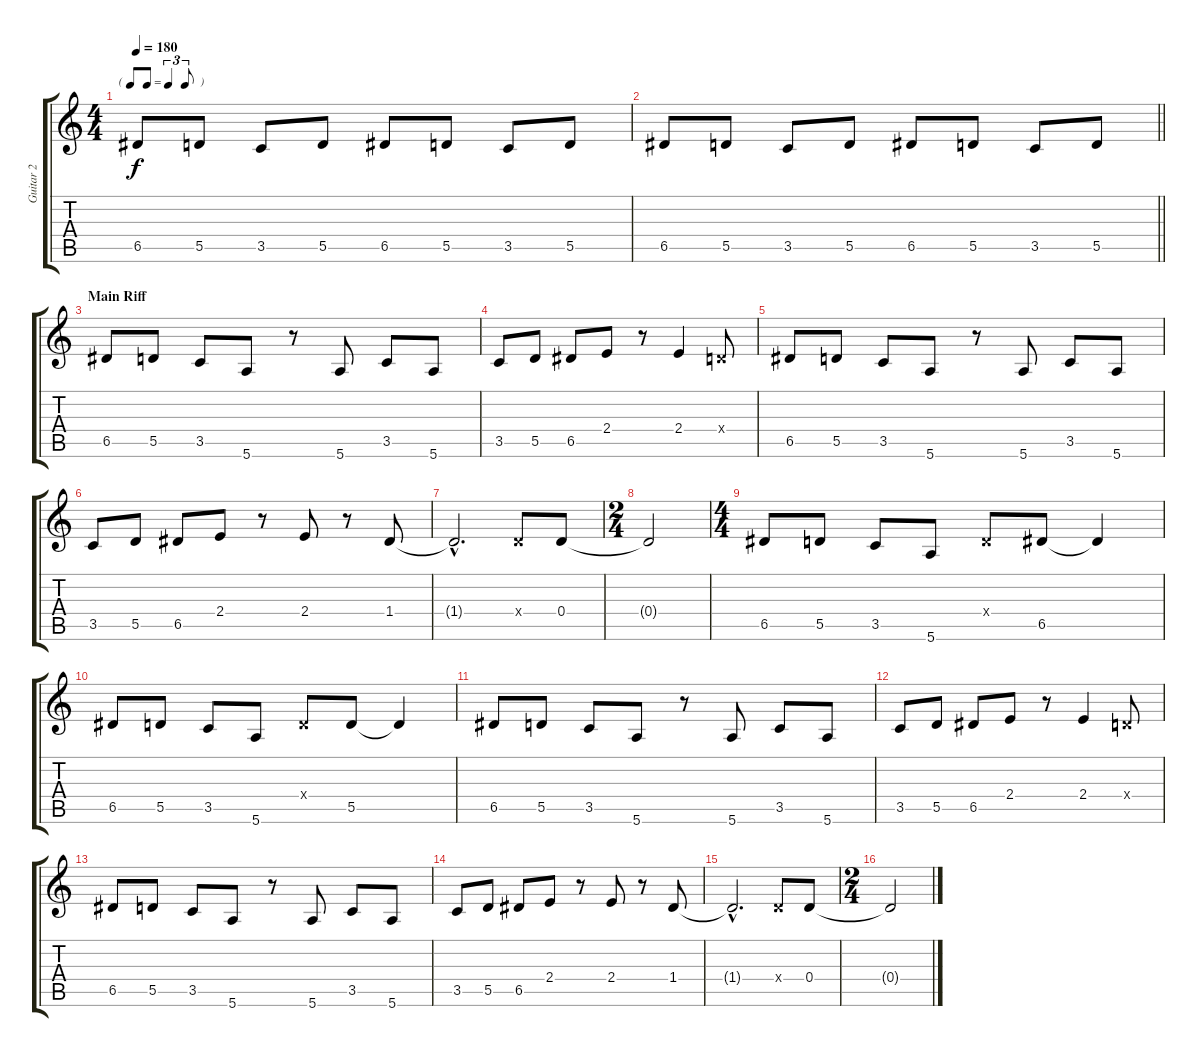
\track ("Guitar 2" "Guitar 2") {instrument electricguitarmuted}
\staff {score tabs}
\tuning (E4 B3 G3 D3 A2 E2) {hide}
\ts (4 4)
\tf triplet8th
\tempo 180
\clef g2
\ks c
6.5.8{dy f} 5.5.8 3.5.8 5.5.8 6.5.8 5.5.8 3.5.8 5.5.8 |
\barLineRight lightlight
6.5.8 5.5.8 3.5.8 5.5.8 6.5.8 5.5.8 3.5.8 5.5.8 |
\section ("" "Main Riff")
6.5.8 5.5.8 3.5.8 5.6.8 r.8 5.6.8 3.5.8 5.6.8 |
3.5.8 5.5.8 6.5.8 2.4.8 r.8 2.4.4 0.4{x}.8 |
6.5.8 5.5.8 3.5.8 5.6.8 r.8 5.6.8 3.5.8 5.6.8 |
3.5.8 5.5.8 6.5.8 2.4.8 r.8 2.4.8 r.8 1.4.8 |
1.4{hac t}.2{d} 0.4{x}.8 0.4.8 |
\ts (2 4)
0.4{t}.2 |
\ts (4 4)
6.5.8 5.5.8 3.5.8 5.6.8 0.4{x}.8 6.5.8 6.5{t}.4 |
6.5.8 5.5.8 3.5.8 5.6.8 0.4{x}.8 5.5.8 5.5{t}.4 |
6.5.8 5.5.8 3.5.8 5.6.8 r.8 5.6.8 3.5.8 5.6.8 |
3.5.8 5.5.8 6.5.8 2.4.8 r.8 2.4.4 0.4{x}.8 |
6.5.8 5.5.8 3.5.8 5.6.8 r.8 5.6.8 3.5.8 5.6.8 |
3.5.8 5.5.8 6.5.8 2.4.8 r.8 2.4.8 r.8 1.4.8 |
1.4{hac t}.2{d} 0.4{x}.8 0.4.8 |
\ts (2 4)
0.4{t}.2
